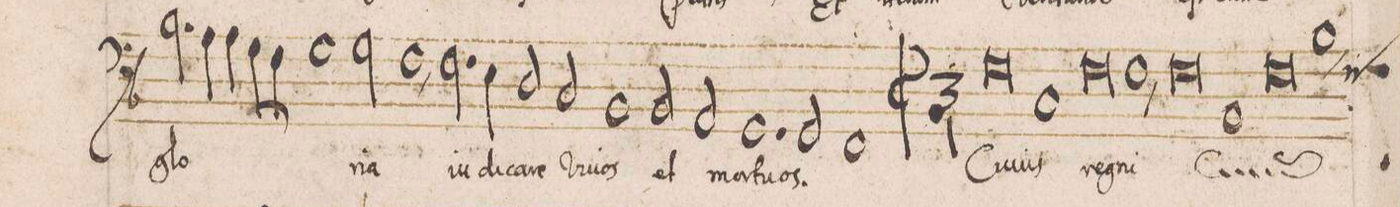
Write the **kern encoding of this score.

**kern	**text
*I"BASVS	*
*clefF4	*
*k[b-]	*
*met(C|)	*
*M2/1	*
2F\	cum
2.B-\	glo-
4A\	.
=119-	=119-
4A\	.
8G\L	.
8F\J	.
1G	.
2G\	ri-
=120-	=120-
1F,	-a
2.F\	iu-
4Eny\	-di-
=121-	=121-
2D/	-ca-
2C/	-re
1BB-	Vi-
=122-	=122-
2BB-/	-uos
2AA/	et
1.GG	mor-
=123-	=123-
2GG/	-tu-
1FF	-os.
=124-	=124-
*M3/1	*
0F	Cu-
1C	-ius
=125-	=125-
0F	re-
1F,	-gni
=126-	=126-
*	*ij
0F	Cu-
1BB-	-ius
=127-	=127-
0F	re-
*custos:F	*
1B-,	-gni
*	*Xij
=128-	=128-
*-	*-
